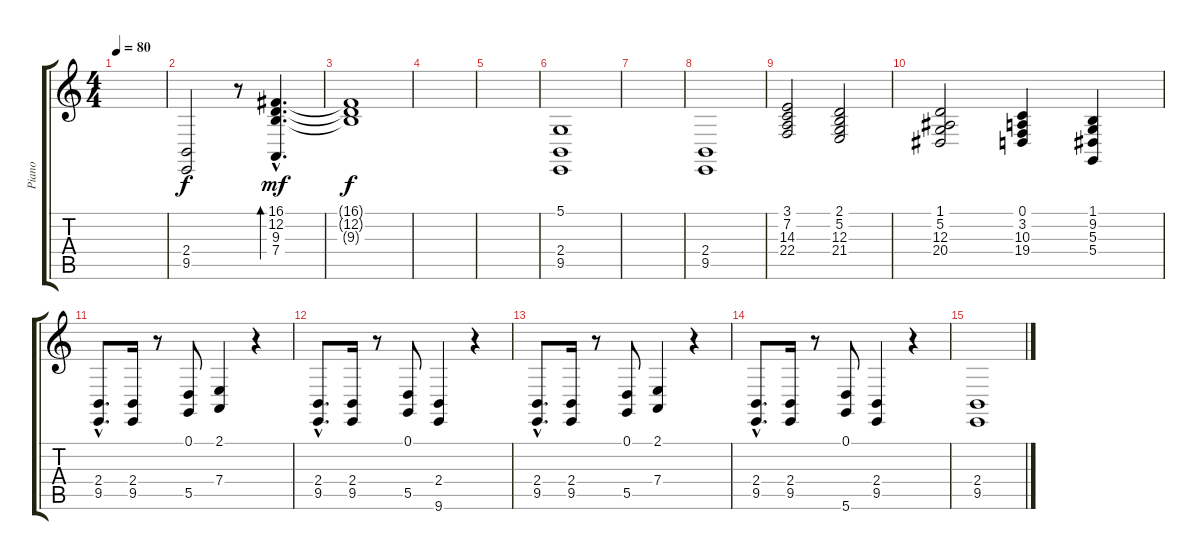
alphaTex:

\track ("Piano" "Piano") {instrument acousticgrandpiano}
\staff {score tabs}
\tuning (D3 D3 D3 D2 D2 D2) {hide}
\ts (4 4)
\tempo 80
\clef g2
\ks c
|
(2.4 9.5).2 r.8 (16.1{hac} 12.2{hac} 9.3{hac} 7.4{hac}).4{d bd 240 dy mf} |
(16.1{t} 12.2{t} 9.3{t}).1{dy f} |
|
|
(5.1 2.4 9.5).1 |
|
(2.4 9.5).1 |
(3.1 7.2 14.3 22.4).2 (2.1 5.2 12.3 21.4).2 |
(1.1 5.2 12.3 20.4).2 (0.1 3.2 10.3 19.4).4 (1.1 9.2 5.3 5.4).4 |
(2.4{hac} 9.5{hac}).8{d} (2.4 9.5).16 r.8 (0.1 5.5).8 (2.1 7.4).4 r.4 |
(2.4{hac} 9.5{hac}).8{d} (2.4 9.5).16 r.8 (0.1 5.5).8 (2.4 9.6).4 r.4 |
(2.4{hac} 9.5{hac}).8{d} (2.4 9.5).16 r.8 (0.1 5.5).8 (2.1 7.4).4 r.4 |
(2.4{hac} 9.5{hac}).8{d} (2.4 9.5).16 r.8 (0.1 5.6).8 (2.4 9.5).4 r.4 |
(2.4 9.5).1
